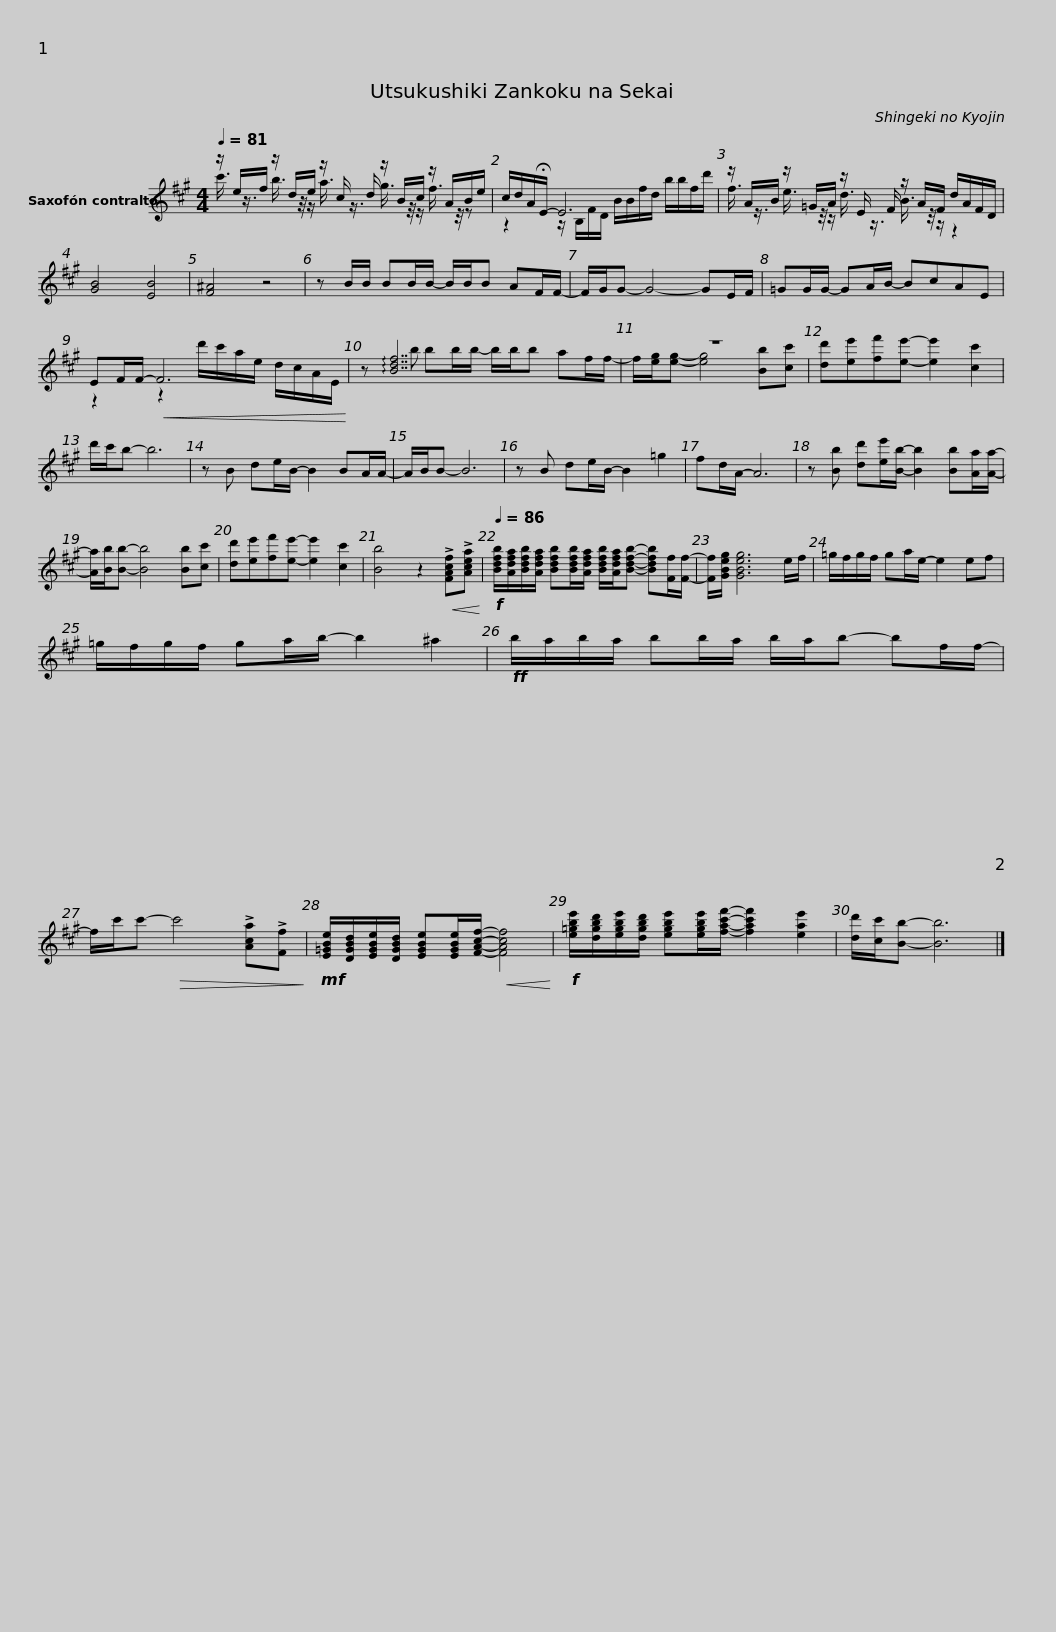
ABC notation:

X:1
%%score ( 1 2 )
L:1/8
Q:1/4=81
M:4/4
I:linebreak $
K:none
V:1 treble transpose=-9
V:2 treble transpose="-9 "
V:1
[K:A] z/ e/f/ z/ d/e/ z/ c/ d/ z/ B/c/ z/ A/B/e/ | c/d/A/!fermata!E/- E6 |$ z/ A/B/ z/ =G/A/ z/ E/ F/ z/ A/F/ d/A/F/D/ | [GB]4 [EB]4 | [F^A]4 z4 | %5
 z B/B/ BB/B/- B/B/B AF/F/- |$ F/G/G- G4- GE/F/ | =GG/G/- GA/B/- BcAE | EF/F/-!<(! F6!<)! | z !arpeggio![Bdf]7 |$ %10
 z8 | [dd'][ee'][ff'][ee']- [ee']2 [cc']2 | d'/c'/b- b6 | z B de/B/- B2 BA/A/- | A/B/B- B6 | %15
 z B de/B/- B2 =g2 |$ fd/A/- A6 | z [Bb] [dd'][ee']/[Bb]/- [Bb]2 [Bb][Aa]/[Aa]/- | [Aa]/[Bb]/[Bb]- [Bb]4 [Bb][cc'] | [dd'][ee'][ff'][ee']- [ee']2 [cc']2 | %20
 [Bb]4 z2!<(! !>![FAcf]!>![Acea]!<)! |$!f![Q:1/4=86] [Bdfb]/[Adfa]/[Bdfb]/[Adfa]/ [Bdfb][Bdfb]/[Adfa]/ [Bdfb]/[Adfa]/[Bdfb]- [Bdfb][Ff]/[Ff]/- | [Ff]/[GBeg]/ [GBeg]6 e/f/ | =g/f/g/f/ ga/e/- e2 ef | =g/f/g/f/ ga/b/- b2 ^a2 |$ %25
!ff! b/a/b/a/ bb/a/ b/a/b- bf/f/- | f/c'/c'-!>(! c'4 !>![Aca]!>![Ff]!>)! |!mf! [E=GBe]/[DGBd]/[EGBe]/[DGBd]/ [EGBe][EGBe]/[FAcf]/-!<(! [FAcf]4!<)! |$!f! [e=gbe']/[dgbd']/[egbe']/[dgbd']/ [egbe'][egbe']/[fac'f']/- [fac'f']2 [eae']2 | [dd']/[cc']/[Bb]- [Bb]6 |] %30
V:2
[K:A] c'3/4 z3/4 b3/4 z/4 z/ a3/4 z3/4 g3/4 z/4 z/ f3/4 z/4 z | z2 z/ B,/F/D/ B/B/f/d/ b/b/f/d'/ |$ f3/4 z3/4 e3/4 z/4 z/ d3/4 z3/4 B3/4 z/4 z/ z2 | x8 | x8 | %5
 x8 |$ x8 | x8 | z2 z2 d'/c'/a/e/ d/c/A/E/ | z b bb/b/- b/b/b af/f/- |$ %10
 f/[eg]/[eg]- [eg]4 [Bb][cc'] | x8 | x8 | x8 | x8 | %15
 x8 |$ x8 | x8 | x8 | x8 | %20
 x8 |$ x8 | x8 | x8 | x8 |$ %25
 x8 | x8 | x8 |$ x8 | x8 |] %30
